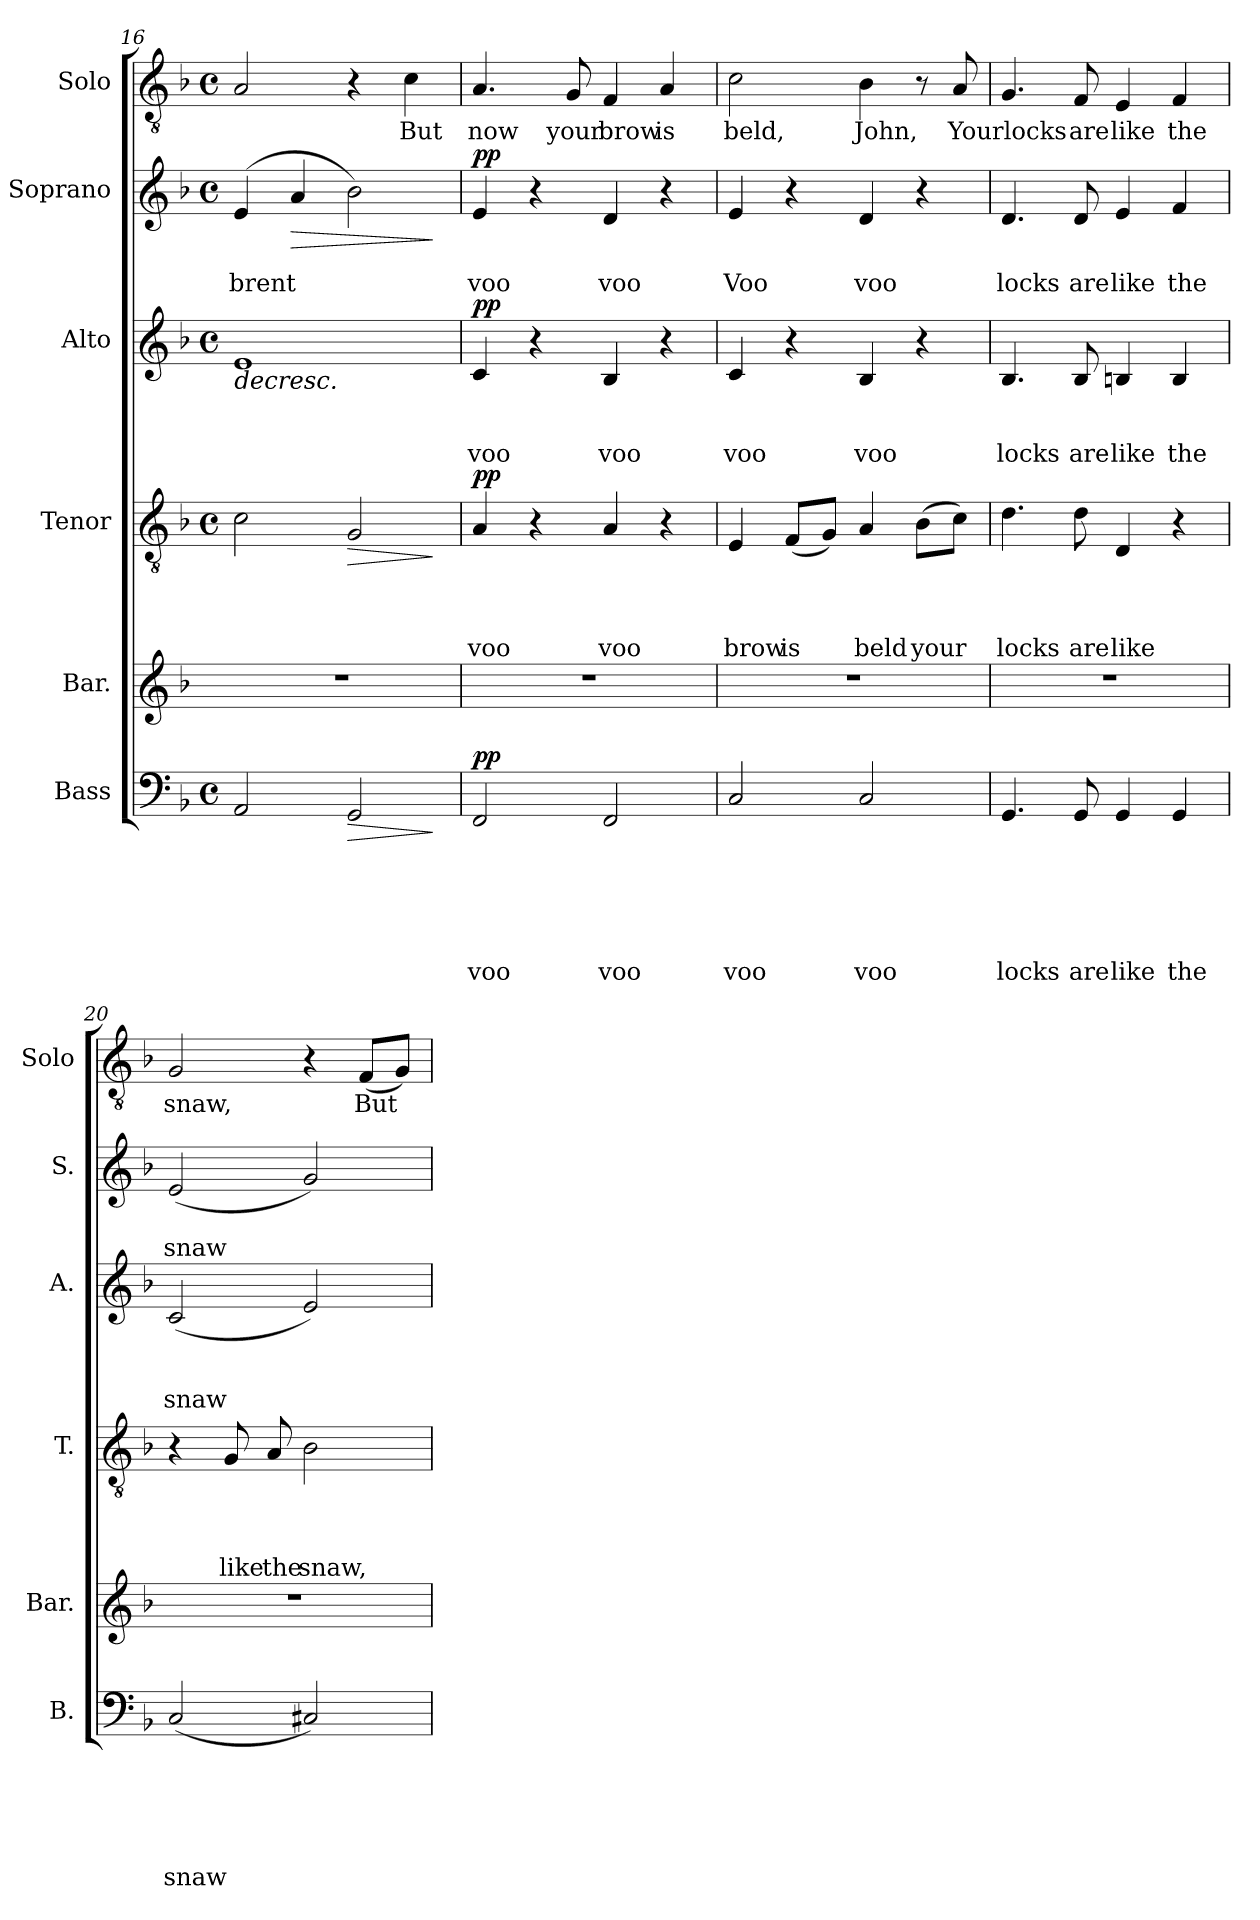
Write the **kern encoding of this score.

**kern	**text	**text	**text	**text	**text	**text	**dynam	**kern	**kern	**text	**text	**text	**text	**dynam	**kern	**text	**text	**text	**dynam	**kern	**text	**text	**dynam	**kern	**text
*part6	*part6	*part6	*part6	*part6	*part6	*part6	*part6	*part5	*part4	*part4	*part4	*part4	*part4	*part4	*part3	*part3	*part3	*part3	*part3	*part2	*part2	*part2	*part2	*part1	*part1
*staff6	*staff6	*staff6	*staff6	*staff6	*staff6	*staff6	*staff6	*staff5	*staff4	*staff4	*staff4	*staff4	*staff4	*staff4	*staff3	*staff3	*staff3	*staff3	*staff3	*staff2	*staff2	*staff2	*staff2	*staff1	*staff1
*I"Bass	*	*	*	*	*	*	*	*I"Bar.	*I"Tenor	*	*	*	*	*	*I"Alto	*	*	*	*	*I"Soprano	*	*	*	*I"Solo	*
*I'B.	*	*	*	*	*	*	*	*I'Bar.	*I'T.	*	*	*	*	*	*I'A.	*	*	*	*	*I'S.	*	*	*	*I'Solo	*
*clefF4	*	*	*	*	*	*	*	*clefG2	*clefGv2	*	*	*	*	*	*clefG2	*	*	*	*	*clefG2	*	*	*	*clefGv2	*
*k[b-]	*	*	*	*	*	*	*	*k[b-]	*k[b-]	*	*	*	*	*	*k[b-]	*	*	*	*	*k[b-]	*	*	*	*k[b-]	*
*F:	*	*	*	*	*	*	*	*F:	*F:	*	*	*	*	*	*F:	*	*	*	*	*F:	*	*	*	*F:	*
*M4/4	*	*	*	*	*	*	*	*	*M4/4	*	*	*	*	*	*M4/4	*	*	*	*	*M4/4	*	*	*	*M4/4	*
*met(c)	*	*	*	*	*	*	*	*	*met(c)	*	*	*	*	*	*met(c)	*	*	*	*	*met(c)	*	*	*	*met(c)	*
=16	=16	=16	=16	=16	=16	=16	=16	=16	=16	=16	=16	=16	=16	=16	=16	=16	=16	=16	=16	=16	=16	=16	=16	=16	=16
!	!	!	!	!	!	!	!	!	!	!	!	!	!	!	!	!	!	!	!LO:HP:b	!	!	!LO:LY:b	!	!	!
2AA/	.	.	.	.	.	.	.	1r	2c\	.	.	.	.	.	1e	.	.	.	>	(>4e/	.	brent	.	2A/	.
!	!	!	!	!	!	!	!	!	!	!	!	!	!	!	!	!	!	!	!	!	!	!	!LO:HP:b	!	!
.	.	.	.	.	.	.	.	.	.	.	.	.	.	.	.	.	.	.	.	4a/	.	.	>	.	.
!	!	!	!	!	!	!	!LO:HP:b	!	!	!	!	!	!	!LO:HP:b	!	!	!	!	!	!	!	!	!	!	!
2GG/	.	.	.	.	.	.	>	.	2G/	.	.	.	.	>	.	.	.	.	.	2b-\)	.	.	.	4r	.
!	!	!	!	!	!	!	!	!	!	!	!	!	!	!	!	!	!	!	!	!	!	!	!	!	!LO:LY:b
.	.	.	.	.	.	.	.	.	.	.	.	.	.	.	.	.	.	.	.	.	.	.	.	4c\	But
.	.	.	.	.	.	.	]	.	.	.	.	.	.	]	.	.	.	.	.	.	.	.	]	.	.
=17	=17	=17	=17	=17	=17	=17	=17	=17	=17	=17	=17	=17	=17	=17	=17	=17	=17	=17	=17	=17	=17	=17	=17	=17	=17
!	!	!	!	!	!	!LO:LY:b	!LO:DY:a	!	!	!	!	!	!LO:LY:b	!LO:DY:a	!	!	!	!LO:LY:b	!LO:DY:a	!	!	!LO:LY:b	!LO:DY:a	!	!LO:LY:b
2FF/	.	.	.	.	.	voo	pp	1r	4A/	.	.	.	voo	pp	4c/	.	.	voo	pp	4e/	.	voo	pp	4.A/	now
.	.	.	.	.	.	.	.	.	4r	.	.	.	.	.	4r	.	.	.	]	4r	.	.	.	.	.
!	!	!	!	!	!	!	!	!	!	!	!	!	!	!	!	!	!	!	!	!	!	!	!	!	!LO:LY:b
.	.	.	.	.	.	.	.	.	.	.	.	.	.	.	.	.	.	.	.	.	.	.	.	8G/	your
!	!	!	!	!	!	!LO:LY:b	!	!	!	!	!	!	!LO:LY:b	!	!	!	!	!LO:LY:b	!	!	!	!LO:LY:b	!	!	!LO:LY:b
2FF/	.	.	.	.	.	voo	.	.	4A/	.	.	.	voo	.	4B-/	.	.	voo	.	4d/	.	voo	.	4F/	brow
!	!	!	!	!	!	!	!	!	!	!	!	!	!	!	!	!	!	!	!	!	!	!	!	!	!LO:LY:b
.	.	.	.	.	.	.	.	.	4r	.	.	.	.	.	4r	.	.	.	.	4r	.	.	.	4A/	is
!!LO:LB:g=z
=18	=18	=18	=18	=18	=18	=18	=18	=18	=18	=18	=18	=18	=18	=18	=18	=18	=18	=18	=18	=18	=18	=18	=18	=18	=18
!	!	!	!	!	!	!LO:LY:b	!	!	!	!	!	!	!LO:LY:b	!	!	!	!	!LO:LY:b	!	!	!	!LO:LY:b	!	!	!LO:LY:b
2C/	.	.	.	.	.	voo	.	1r	4E/	.	.	.	brow	.	4c/	.	.	voo	.	4e/	.	Voo	.	2c\	beld,
!	!	!	!	!	!	!	!	!	!	!	!	!	!LO:LY:b	!	!	!	!	!	!	!	!	!	!	!	!
.	.	.	.	.	.	.	.	.	(<8F/L	.	.	.	is	.	4r	.	.	.	.	4r	.	.	.	.	.
.	.	.	.	.	.	.	.	.	8G/J)	.	.	.	.	.	.	.	.	.	.	.	.	.	.	.	.
!	!	!	!	!	!	!LO:LY:b	!	!	!	!	!	!	!LO:LY:b	!	!	!	!	!LO:LY:b	!	!	!	!LO:LY:b	!	!	!LO:LY:b
2C/	.	.	.	.	.	voo	.	.	4A/	.	.	.	beld	.	4B-/	.	.	voo	.	4d/	.	voo	.	4B-\	John,
!	!	!	!	!	!	!	!	!	!	!	!	!	!LO:LY:b	!	!	!	!	!	!	!	!	!	!	!	!
.	.	.	.	.	.	.	.	.	(>8B-\L	.	.	.	your	.	4r	.	.	.	.	4r	.	.	.	8r	.
!	!	!	!	!	!	!	!	!	!	!	!	!	!	!	!	!	!	!	!	!	!	!	!	!	!LO:LY:b
.	.	.	.	.	.	.	.	.	8c\J)	.	.	.	.	.	.	.	.	.	.	.	.	.	.	8A/	Yourlocks
=19	=19	=19	=19	=19	=19	=19	=19	=19	=19	=19	=19	=19	=19	=19	=19	=19	=19	=19	=19	=19	=19	=19	=19	=19	=19
!	!	!	!	!	!	!LO:LY:b	!	!	!	!	!	!	!LO:LY:b	!	!	!	!	!LO:LY:b	!	!	!	!LO:LY:b	!	!	!
4.GG/	.	.	.	.	.	locks	.	1r	4.d\	.	.	.	locks	.	4.B-/	.	.	locks	.	4.d/	.	locks	.	4.G/	.
!	!	!	!	!	!	!LO:LY:b	!	!	!	!	!	!	!LO:LY:b	!	!	!	!	!LO:LY:b	!	!	!	!LO:LY:b	!	!	!LO:LY:b
8GG/	.	.	.	.	.	are	.	.	8d\	.	.	.	are	.	8B-/	.	.	are	.	8d/	.	are	.	8F/	are
!	!	!	!	!	!	!LO:LY:b	!	!	!	!	!	!	!LO:LY:b	!	!	!	!	!LO:LY:b	!	!	!	!LO:LY:b	!	!	!LO:LY:b
4GG/	.	.	.	.	.	like	.	.	4D/	.	.	.	like	.	4Bn/	.	.	like	.	4e/	.	like	.	4E/	like
!	!	!	!	!	!	!LO:LY:b	!	!	!	!	!	!	!	!	!	!	!	!LO:LY:b	!	!	!	!LO:LY:b	!	!	!LO:LY:b
4GG/	.	.	.	.	.	the	.	.	4r	.	.	.	.	.	4B/	.	.	the	.	4f/	.	the	.	4F/	the
=20	=20	=20	=20	=20	=20	=20	=20	=20	=20	=20	=20	=20	=20	=20	=20	=20	=20	=20	=20	=20	=20	=20	=20	=20	=20
!	!	!	!	!	!	!LO:LY:b	!	!	!	!	!	!	!	!	!	!	!	!LO:LY:b	!	!	!	!LO:LY:b	!	!	!LO:LY:b
(<2C/	.	.	.	.	.	snaw	.	1r	4r	.	.	.	.	.	(<2c/	.	.	snaw	.	(<2e/	.	snaw	.	2G/	snaw,
!	!	!	!	!	!	!	!	!	!	!	!	!	!LO:LY:b	!	!	!	!	!	!	!	!	!	!	!	!
.	.	.	.	.	.	.	.	.	8G/	.	.	.	like	.	.	.	.	.	.	.	.	.	.	.	.
!	!	!	!	!	!	!	!	!	!	!	!	!	!LO:LY:b	!	!	!	!	!	!	!	!	!	!	!	!
.	.	.	.	.	.	.	.	.	8A/	.	.	.	the	.	.	.	.	.	.	.	.	.	.	.	.
!	!	!	!	!	!	!	!	!	!	!	!	!	!LO:LY:b	!	!	!	!	!	!	!	!	!	!	!	!
2C#X/)	.	.	.	.	.	.	.	.	2B-\	.	.	.	snaw,	.	2e/)	.	.	.	.	2g/)	.	.	.	4r	.
!	!	!	!	!	!	!	!	!	!	!	!	!	!	!	!	!	!	!	!	!	!	!	!	!	!LO:LY:b
.	.	.	.	.	.	.	.	.	.	.	.	.	.	.	.	.	.	.	.	.	.	.	.	(<8F/L	But
.	.	.	.	.	.	.	.	.	.	.	.	.	.	.	.	.	.	.	.	.	.	.	.	8G/J)	.
=	=	=	=	=	=	=	=	=	=	=	=	=	=	=	=	=	=	=	=	=	=	=	=	=	=
*-	*-	*-	*-	*-	*-	*-	*-	*-	*-	*-	*-	*-	*-	*-	*-	*-	*-	*-	*-	*-	*-	*-	*-	*-	*-
